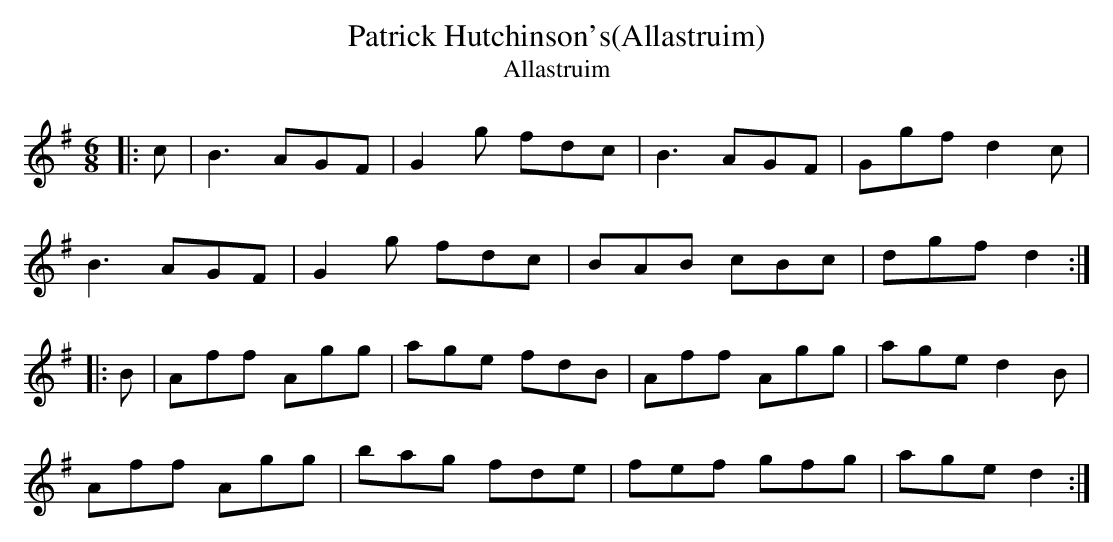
X:1
T: Patrick Hutchinson's(Allastruim)
T: Allastruim
M: 6/8
L: 1/8
K: Gmaj
|:c | B3 AGF | G2 g fdc | B3 AGF | Ggf d2 c |
B3 AGF | G2 g fdc | BAB cBc | dgf d2 :|
|:B | Aff Agg | age fdB | Aff Agg | age d2 B |
Aff Agg | bag fde | fef gfg | age d2 :|
